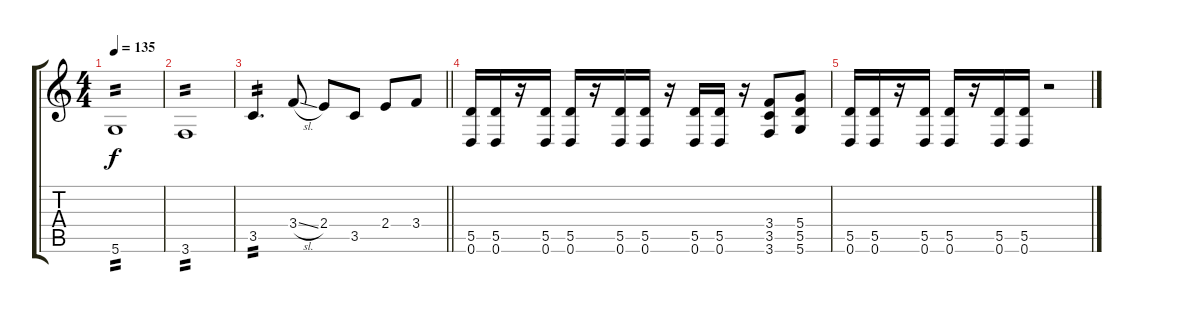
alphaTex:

\track "" {instrument distortionguitar}
\staff {score tabs}
\tuning (E4 B3 G3 D3 A2 D2) {hide}
\ts (4 4)
\tempo 135
\clef g2
\ks c
5.6.1{tp 2 dy f} |
3.6.1{tp 2} |
\barLineRight lightlight
3.5.4{d tp 2} 3.4{sl}.8 2.4.8 3.5.8 2.4.8 3.4.8 |
(5.5 0.6).16 (5.5 0.6).16 r.16 (5.5 0.6).16 (5.5 0.6).16 r.16 (5.5 0.6).16 (5.5 0.6).16 r.16 (5.5 0.6).16 (5.5 0.6).16 r.16 (3.4 3.5 3.6).8 (5.4 5.5 5.6).8 |
(5.5 0.6).16 (5.5 0.6).16 r.16 (5.5 0.6).16 (5.5 0.6).16 r.16 (5.5 0.6).16 (5.5 0.6).16 r.2
